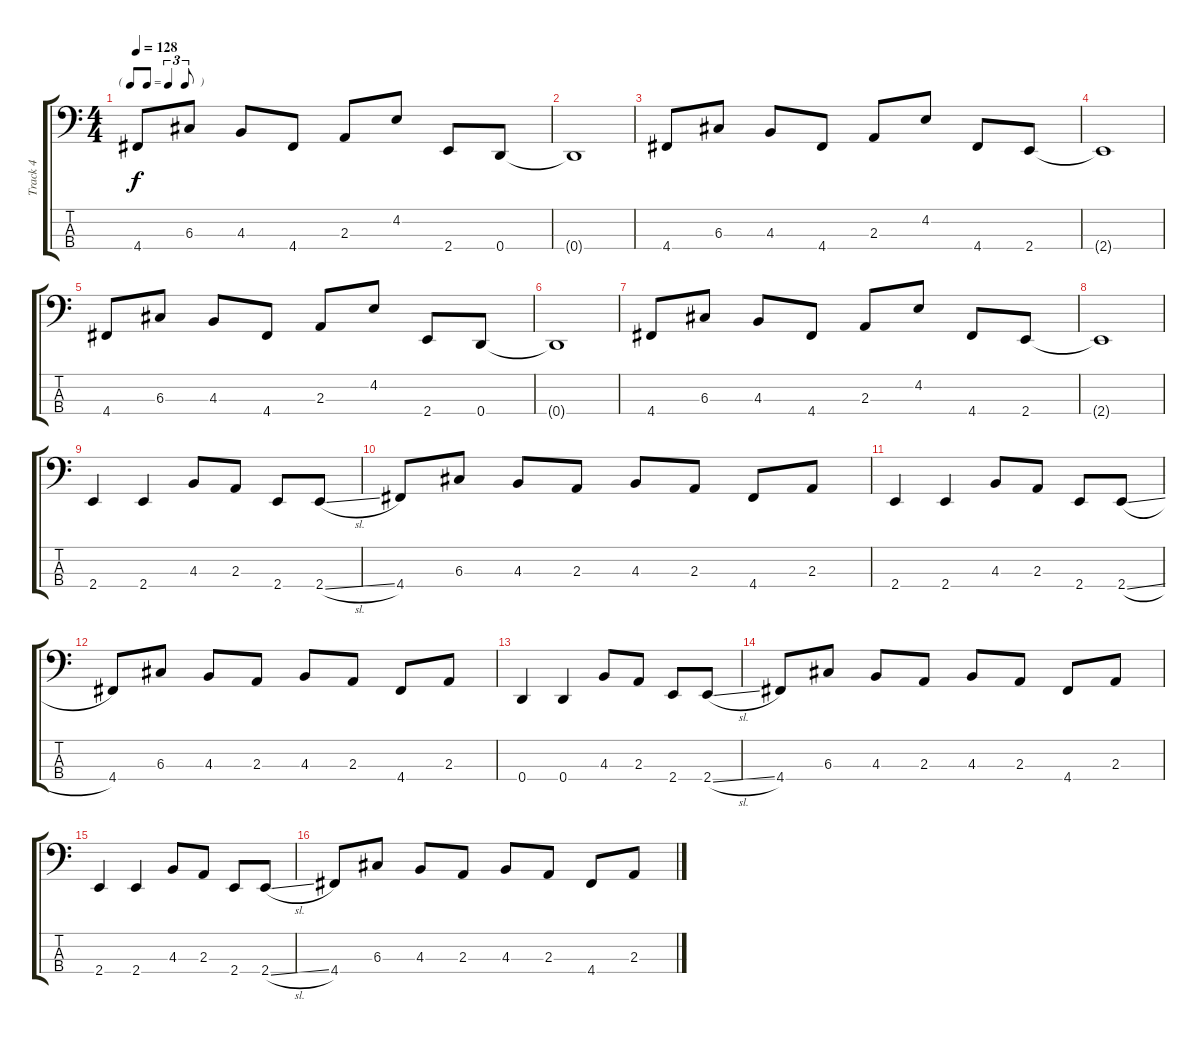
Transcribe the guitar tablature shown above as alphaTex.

\track ("Track 4" "Track 4") {instrument electricbassfinger}
\staff {score tabs}
\tuning (F2 C2 G1 D1) {hide}
\ts (4 4)
\tf triplet8th
\tempo 128
\clef f4
\ks c
4.4.8{dy f} 6.3.8 4.3.8 4.4.8 2.3.8 4.2.8 2.4.8 0.4.8 |
0.4{t}.1 |
4.4.8 6.3.8 4.3.8 4.4.8 2.3.8 4.2.8 4.4.8 2.4.8 |
2.4{t}.1 |
4.4.8 6.3.8 4.3.8 4.4.8 2.3.8 4.2.8 2.4.8 0.4.8 |
0.4{t}.1 |
4.4.8 6.3.8 4.3.8 4.4.8 2.3.8 4.2.8 4.4.8 2.4.8 |
2.4{t}.1 |
2.4.4 2.4.4 4.3.8 2.3.8 2.4.8 2.4{sl}.8 |
4.4.8 6.3.8 4.3.8 2.3.8 4.3.8 2.3.8 4.4.8 2.3.8 |
2.4.4 2.4.4 4.3.8 2.3.8 2.4.8 2.4{sl}.8 |
4.4.8 6.3.8 4.3.8 2.3.8 4.3.8 2.3.8 4.4.8 2.3.8 |
0.4.4 0.4.4 4.3.8 2.3.8 2.4.8 2.4{sl}.8 |
4.4.8 6.3.8 4.3.8 2.3.8 4.3.8 2.3.8 4.4.8 2.3.8 |
2.4.4 2.4.4 4.3.8 2.3.8 2.4.8 2.4{sl}.8 |
4.4.8 6.3.8 4.3.8 2.3.8 4.3.8 2.3.8 4.4.8 2.3.8
